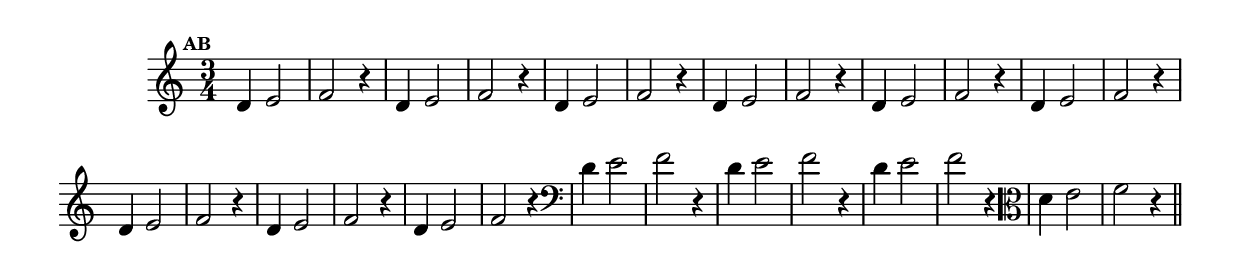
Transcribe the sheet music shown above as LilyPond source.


\version "2.16.0"

%\header { texidoc="Perguntas e Respostas"}

\relative c' {

  \override Staff.TimeSignature #'style = #'()
  \time 3/4 
  \override Score.BarNumber #'transparent = ##t
                                %\override Score.RehearsalMark #'font-family = #'roman
  \override Score.RehearsalMark #'font-size = #-2
  \override Score.BarNumber #'transparent = ##t
  \set Score.markFormatter = #format-mark-numbers

  \mark 27 

                                % CLARINETE

  \tag #'cl {
    d4 e2 | f r4 
  }

                                % FLAUTA

  \tag #'fl {
    d4 e2 | f r4 
  }

                                % OBOÉ

  \tag #'ob {
    d4 e2 | f r4 
  }

                                % SAX ALTO

  \tag #'saxa {
    d4 e2 | f r4 
  }

                                % SAX TENOR

  \tag #'saxt {
    d4 e2 | f r4 
  }

                                % SAX GENES

  \tag #'saxg {
    d4 e2 | f r4 
  }

                                % TROMPETE

  \tag #'tpt {
    d4 e2 | f r4 
  }

                                % TROMPA

  \tag #'tpa {
    d4 e2 | f r4 
  }

                                % TROMPA OP

  \tag #'tpaop {
    d4 e2 | f r4 
  }

                                % TROMBONE

  \tag #'tbn {
    \clef bass
    d4 e2 | f r4 
  }

                                % TUBA MIB

  \tag #'tbamib {
    \clef bass
    d4 e2 | f r4 
  }

                                % TUBA SIB

  \tag #'tbasib {
    \clef bass
    d4 e2 | f r4 
  }

                                % VIOLA

  \tag #'vla {
    \clef alto
    d4 e2 | f r4 
  }

                                % FINAL

  \bar "||"

}
